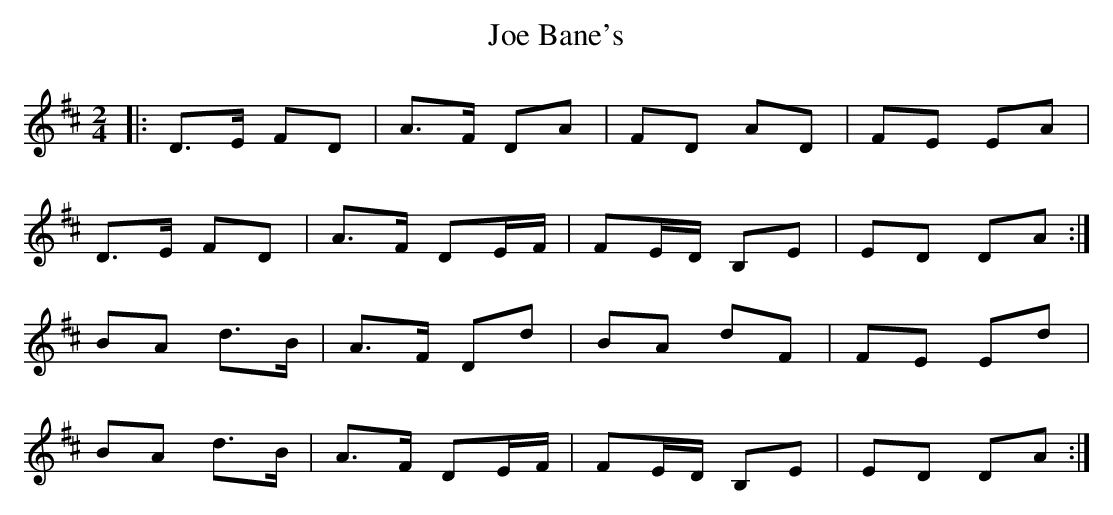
X:1
T: Joe Bane's
M: 2/4
L: 1/8
K: Dmaj
|:D>E FD|A>F DA|FD AD|FE EA|
D>E FD|A>F DE/F/|FE/D/ B,E|ED DA:|
BA d>B|A>F Dd|BA dF|FE Ed|
BA d>B|A>F DE/F/|FE/D/ B,E|ED DA:|
